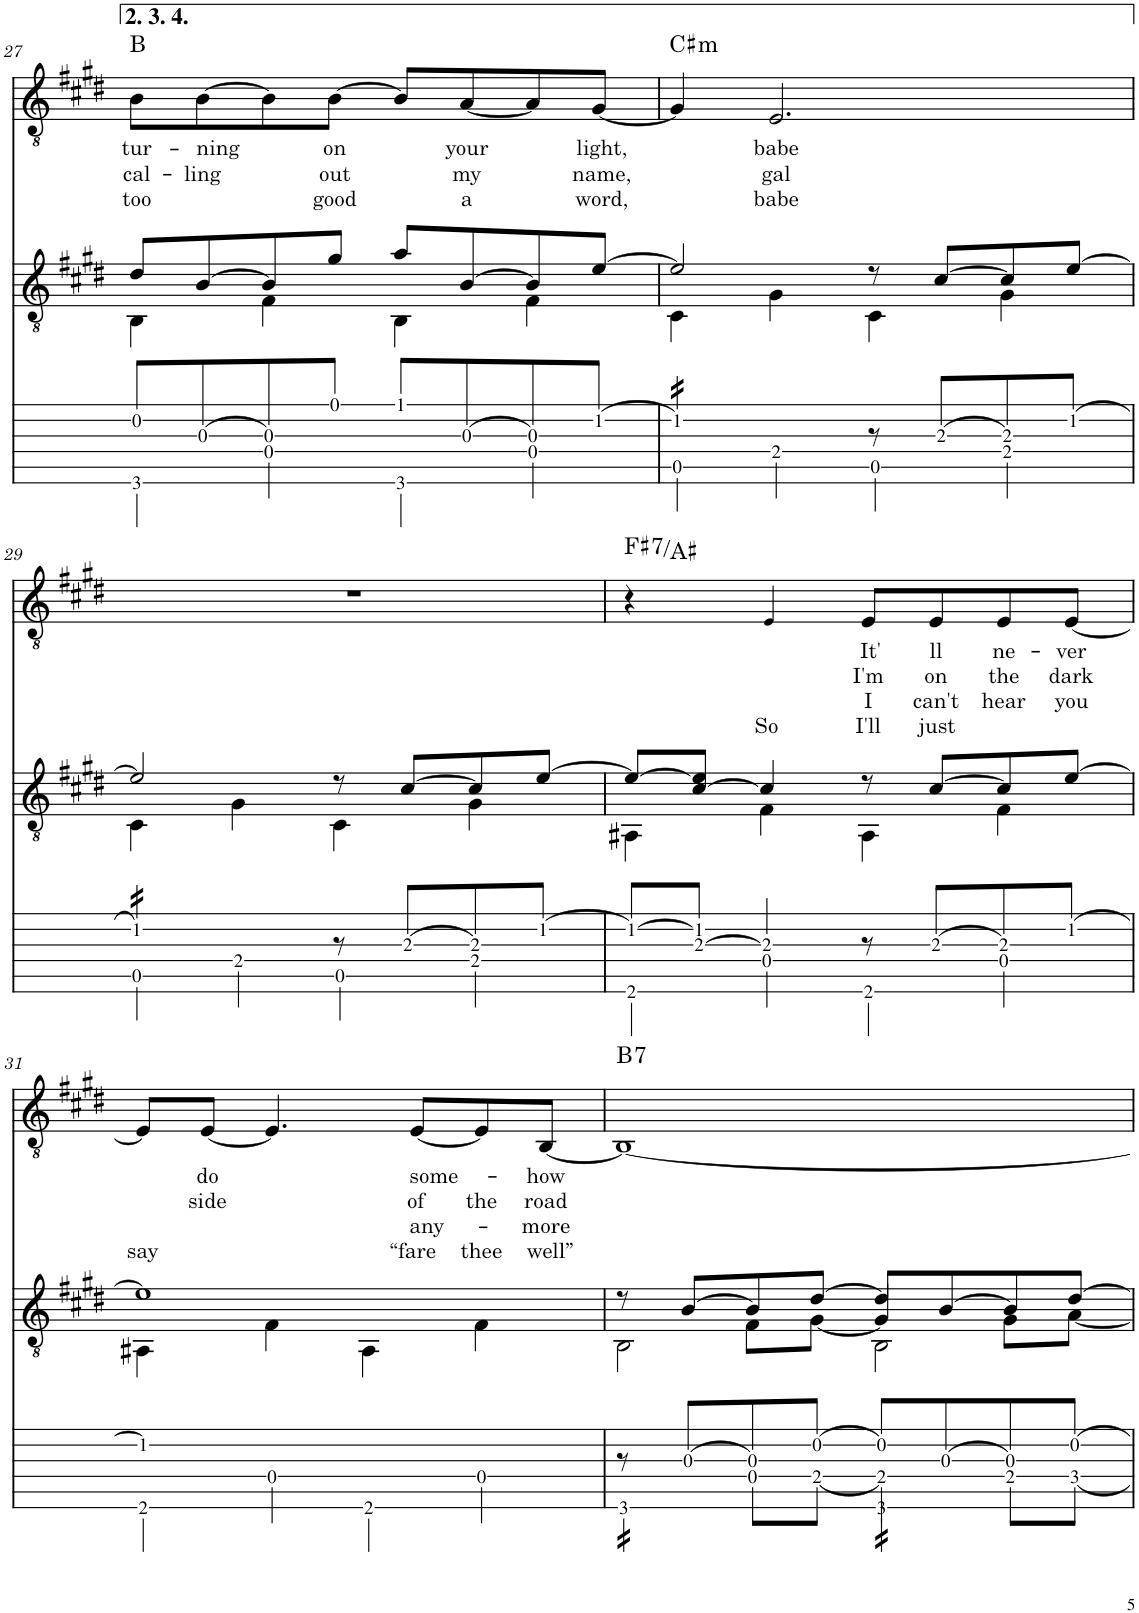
**kern	**kern	**kern	**text	**text	**text	**text	**harte	**kern
*part3	*part3	*part2	*part2	*part2	*part2	*part2	*part2	*part1
*staff4	*staff3	*staff2	*staff2	*staff2	*staff2	*staff2	*	*staff1
*I"Classical Guitar	*	*I"Classical Guitar 2	*	*	*	*	*	*I"La Armonica diatonica 10-fori
!!LO:PB:g=z
*	*clefGv2	*clefGv2	*	*	*	*	*	*clefG2
*k[f#c#g#d#]	*k[f#c#g#d#]	*k[f#c#g#d#]	*	*	*	*	*	*k[f#c#g#d#]
*M4/4	*M4/4	*M4/4	*	*	*	*	*	*M4/4
=27	=27	=27	=27	=27	=27	=27	=27	=27
*^	*^	*	*	*	*	*	*	*
!	!	!	!	!	!LO:LY:b	!LO:LY:b	!LO:LY:b	!	!	!
8d#/L	4BB\	8d#/L	4BB\	8B\L	tur-	cal-	too	.	B:maj	1r
!	!	!	!	!	!LO:LY:b	!LO:LY:b	!	!	!	!
[8B/	.	[8B/	.	[8B\	-ning	-ling	.	.	.	.
8B/]	4F#\	8B/]	4F#\	8B\]	.	.	.	.	.	.
!	!	!	!	!	!LO:LY:b	!LO:LY:b	!LO:LY:b	!	!	!
8g#/J	.	8g#/J	.	[8B\J	on	out	good	.	.	.
8a/L	4BB\	8a/L	4BB\	8B/L]	.	.	.	.	.	.
!	!	!	!	!	!LO:LY:b	!LO:LY:b	!LO:LY:b	!	!	!
[8B/	.	[8B/	.	[8A/	your	my	a	.	.	.
8B/]	4F#\	8B/]	4F#\	8A/]	.	.	.	.	.	.
!	!	!	!	!	!LO:LY:b	!LO:LY:b	!LO:LY:b	!	!	!
[8e/J	.	[8e/J	.	[8G#/J	light,	name,	word,	.	.	.
=28	=28	=28	=28	=28	=28	=28	=28	=28	=28	=28
!	!	!	!	!	!	!	!	!	!LO:H:kt=m	!
2e/]	4C#\	2e/]	4C#\	4G#/]	.	.	.	.	C#:min	1r
!	!	!	!	!	!LO:LY:b	!LO:LY:b	!LO:LY:b	!	!	!
.	4G#\	.	4G#\	2.E/	babe	gal	babe	.	.	.
8r	4C#\	8r	4C#\	.	.	.	.	.	.	.
[8c#/L	.	[8c#/L	.	.	.	.	.	.	.	.
8c#/]	4G#\	8c#/]	4G#\	.	.	.	.	.	.	.
[8e/J	.	[8e/J	.	.	.	.	.	.	.	.
!!LO:LB:g=z
=29	=29	=29	=29	=29	=29	=29	=29	=29	=29	=29
2e/]	4C#\	2e/]	4C#\	1r	.	.	.	.	.	1r
.	4G#\	.	4G#\	.	.	.	.	.	.	.
8r	4C#\	8r	4C#\	.	.	.	.	.	.	.
[8c#/L	.	[8c#/L	.	.	.	.	.	.	.	.
8c#/]	4G#\	8c#/]	4G#\	.	.	.	.	.	.	.
[8e/J	.	[8e/J	.	.	.	.	.	.	.	.
=30	=30	=30	=30	=30	=30	=30	=30	=30	=30	=30
!	!	!	!	!	!	!	!	!	!LO:H:kt=7	!
8e/L_	4AA#\	8e/L_	4AA#X\	4r	.	.	.	.	F#:7/3	1r
[8c#/ 8e/]J	.	[8c#/ 8e/]J	.	.	.	.	.	.	.	.
!	!	!	!	!	!	!	!	!LO:LY:b	!	!
4c#/]	4F#\	4c#/]	4F#\	4E!/	.	.	.	So	.	.
!	!	!	!	!	!LO:LY:b	!LO:LY:b	!LO:LY:b	!LO:LY:b	!	!
8r	4AA#\	8r	4AA#\	8E/L	It'	I'm	I	I'll	.	.
!	!	!	!	!	!LO:LY:b	!LO:LY:b	!LO:LY:b	!LO:LY:b	!	!
[8c#/L	.	[8c#/L	.	8E/	-ll	on	can't	just	.	.
!	!	!	!	!	!LO:LY:b	!LO:LY:b	!LO:LY:b	!	!	!
8c#/]	4F#\	8c#/]	4F#\	8E/	ne-	the	hear	.	.	.
!	!	!	!	!	!LO:LY:b	!LO:LY:b	!LO:LY:b	!	!	!
[8e/J	.	[8e/J	.	[8E/J	-ver	dark	you	.	.	.
!!LO:LB:g=z
=31	=31	=31	=31	=31	=31	=31	=31	=31	=31	=31
!	!	!	!	!	!	!	!	!LO:LY:b	!	!
1e]	4AA#\	1e]	4AA#X\	8E/L]	.	.	.	say	.	1r
!	!	!	!	!	!LO:LY:b	!LO:LY:b	!	!	!	!
.	.	.	.	[8E/J	do	side	.	.	.	.
.	4F#\	.	4F#\	4.E/]	.	.	.	.	.	.
.	4AA#\	.	4AA#\	.	.	.	.	.	.	.
!	!	!	!	!	!LO:LY:b	!LO:LY:b	!LO:LY:b	!LO:LY:b	!	!
.	.	.	.	[8E/L	some-	of	any-	“fare	.	.
!	!	!	!	!	!	!LO:LY:b	!	!LO:LY:b	!	!
.	4F#\	.	4F#\	8E/]	.	the	.	thee	.	.
!	!	!	!	!	!LO:LY:b	!LO:LY:b	!LO:LY:b	!LO:LY:b	!	!
.	.	.	.	[8BB/J	-how	road	-more	well”	.	.
=32	=32	=32	=32	=32	=32	=32	=32	=32	=32	=32
*	*^	*	*^	*	*	*	*	*	*	*
!	!	!	!	!	!	!	!	!	!	!	!LO:H:kt=7	!
8r	2BB\	4ryy	8r	2BB\	4ryy	1BB_	.	.	.	.	B:7	1r
[8B/L	.	.	[8B/L	.	.	.	.	.	.	.	.	.
8B/]	.	8F#\L	8B/]	.	8F#\L	.	.	.	.	.	.	.
[8d#/J	.	[8G#\J	[8d#/J	.	[8G#\J	.	.	.	.	.	.	.
8d#/L]	2BB\	4G#\]	8d#/L]	2BB\	4G#/]	.	.	.	.	.	.	.
[8B/	.	.	[8B/	.	.	.	.	.	.	.	.	.
8B/]	.	8G#\L	8B/]	.	8G#\L	.	.	.	.	.	.	.
[8d#/J	.	[8A\J	[8d#/J	.	[8A\J	.	.	.	.	.	.	.
*v	*v	*v	*	*	*	*	*	*	*	*	*	*
*	*v	*v	*v	*	*	*	*	*	*	*
=	=	=	=	=	=	=	=	=
*-	*-	*-	*-	*-	*-	*-	*-	*-
